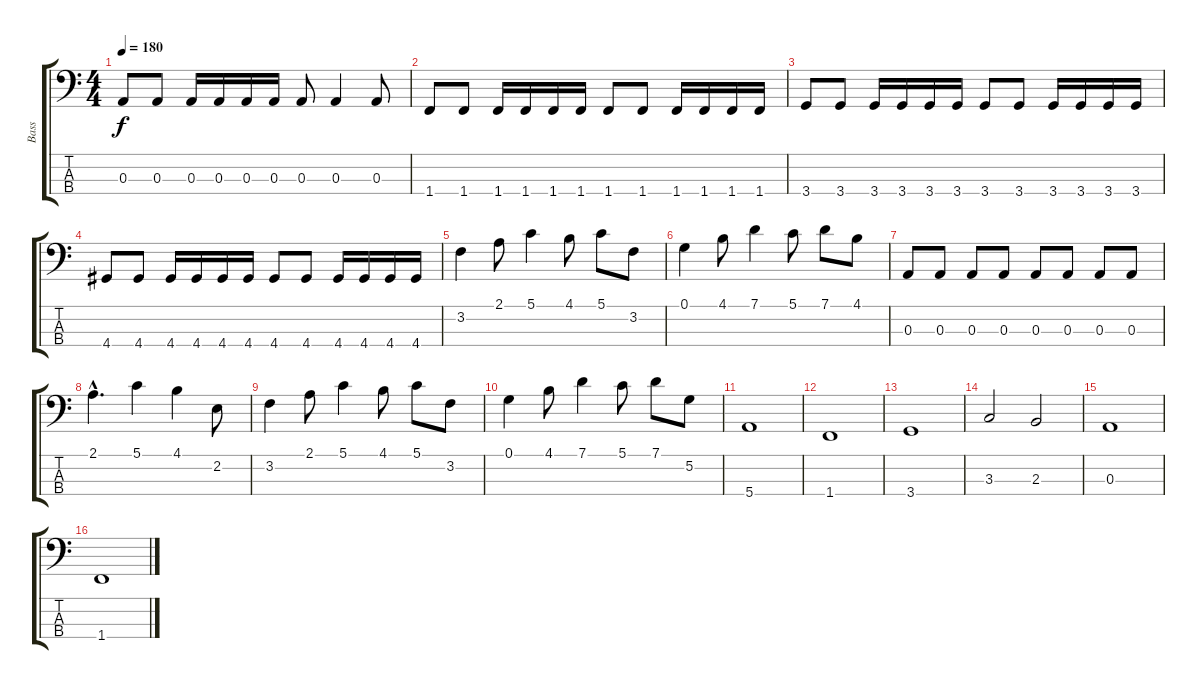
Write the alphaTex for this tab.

\track ("Bass" "Bass") {instrument electricbassfinger}
\staff {score tabs}
\tuning (G2 D2 A1 E1) {hide}
\ts (4 4)
\tempo 180
\clef f4
\ks c
0.3.8{dy f} 0.3.8 0.3.16 0.3.16 0.3.16 0.3.16 0.3.8 0.3.4 0.3.8 |
1.4.8 1.4.8 1.4.16 1.4.16 1.4.16 1.4.16 1.4.8 1.4.8 1.4.16 1.4.16 1.4.16 1.4.16 |
3.4.8 3.4.8 3.4.16 3.4.16 3.4.16 3.4.16 3.4.8 3.4.8 3.4.16 3.4.16 3.4.16 3.4.16 |
4.4.8 4.4.8 4.4.16 4.4.16 4.4.16 4.4.16 4.4.8 4.4.8 4.4.16 4.4.16 4.4.16 4.4.16 |
3.2.4 2.1.8 5.1.4 4.1.8 5.1.8 3.2.8 |
0.1.4 4.1.8 7.1.4 5.1.8 7.1.8 4.1.8 |
0.3.8 0.3.8 0.3.8 0.3.8 0.3.8 0.3.8 0.3.8 0.3.8 |
2.1{hac}.4{d} 5.1.4 4.1.4 2.2.8 |
3.2.4 2.1.8 5.1.4 4.1.8 5.1.8 3.2.8 |
0.1.4 4.1.8 7.1.4 5.1.8 7.1.8 5.2.8 |
5.4.1 |
1.4.1 |
3.4.1 |
3.3.2 2.3.2 |
0.3.1 |
1.4.1
